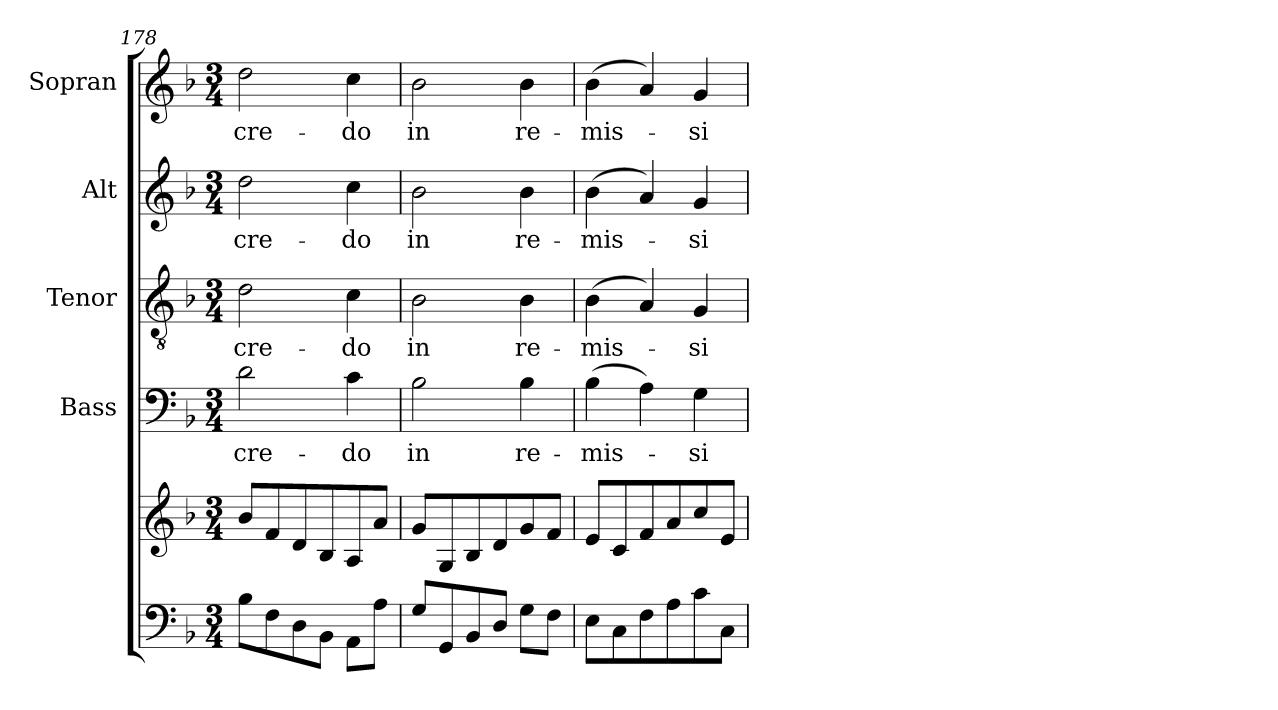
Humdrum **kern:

**kern	**kern	**kern	**text	**kern	**text	**kern	**text	**kern	**text
*part5	*part5	*part4	*part4	*part3	*part3	*part2	*part2	*part1	*part1
*staff6	*staff5	*staff4	*staff4	*staff3	*staff3	*staff2	*staff2	*staff1	*staff1
*	*	*I"Bass	*	*I"Tenor	*	*I"Alt	*	*I"Sopran	*
*	*	*I'B.	*	*I'T.	*	*I'A.	*	*I'S.	*
*clefF4	*clefG2	*clefF4	*	*clefGv2	*	*clefG2	*	*clefG2	*
*k[b-]	*k[b-]	*k[b-]	*	*k[b-]	*	*k[b-]	*	*k[b-]	*
*F:	*F:	*F:	*	*F:	*	*F:	*	*F:	*
*M3/4	*M3/4	*M3/4	*	*M3/4	*	*M3/4	*	*M3/4	*
=178	=178	=178	=178	=178	=178	=178	=178	=178	=178
!	!	!	!LO:LY:b	!	!LO:LY:b	!	!LO:LY:b	!	!LO:LY:b
8B-\L	8b-/L	2d\	cre-	2d\	cre-	2dd\	cre-	2dd\	cre-
8F\	8f/	.	.	.	.	.	.	.	.
8D\	8d/	.	.	.	.	.	.	.	.
8BB-\J	8B-/	.	.	.	.	.	.	.	.
!	!	!	!LO:LY:b	!	!LO:LY:b	!	!LO:LY:b	!	!LO:LY:b
8AA\L	8A/	4c\	-do	4c\	-do	4cc\	-do	4cc\	-do
8A\J	8a/J	.	.	.	.	.	.	.	.
=179	=179	=179	=179	=179	=179	=179	=179	=179	=179
!	!	!	!LO:LY:b	!	!LO:LY:b	!	!LO:LY:b	!	!LO:LY:b
8G/L	8g/L	2B-\	in	2B-\	in	2b-\	in	2b-\	in
8GG/	8G/	.	.	.	.	.	.	.	.
8BB-/	8B-/	.	.	.	.	.	.	.	.
8D/J	8d/	.	.	.	.	.	.	.	.
!	!	!	!LO:LY:b	!	!LO:LY:b	!	!LO:LY:b	!	!LO:LY:b
8G\L	8g/	4B-\	re-	4B-\	re-	4b-\	re-	4b-\	re-
8F\J	8f/J	.	.	.	.	.	.	.	.
=180	=180	=180	=180	=180	=180	=180	=180	=180	=180
!	!	!	!LO:LY:b	!	!LO:LY:b	!	!LO:LY:b	!	!LO:LY:b
8E\L	8e/L	(>4B-\	-mis-	(>4B-\	-mis-	(>4b-\	-mis-	(>4b-\	-mis-
8C\	8c/	.	.	.	.	.	.	.	.
8F\	8f/	4A\)	.	4A/)	.	4a/)	.	4a/)	.
8A\	8a/	.	.	.	.	.	.	.	.
!	!	!	!LO:LY:b	!	!LO:LY:b	!	!LO:LY:b	!	!LO:LY:b
8c\	8cc/	4G\	-si-	4G/	-si-	4g/	-si-	4g/	-si-
8C\J	8e/J	.	.	.	.	.	.	.	.
=	=	=	=	=	=	=	=	=	=
*-	*-	*-	*-	*-	*-	*-	*-	*-	*-
